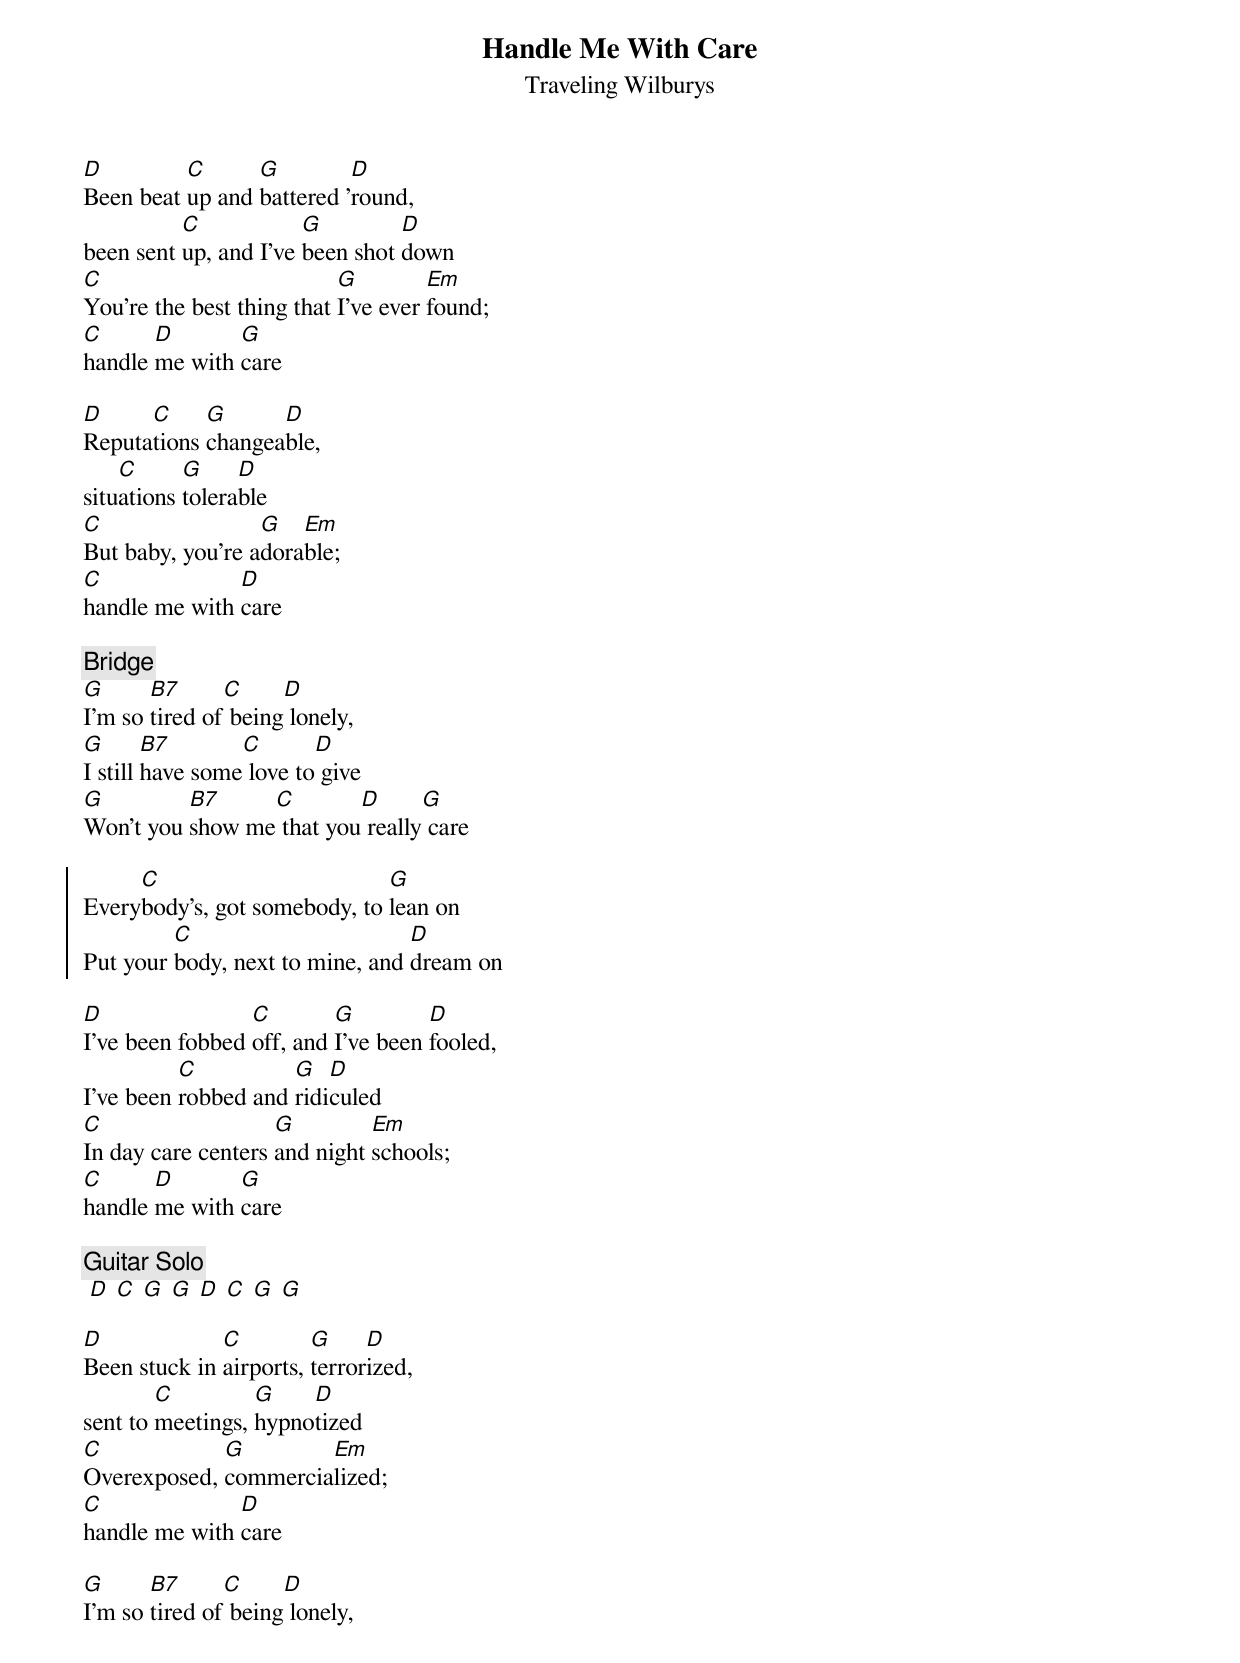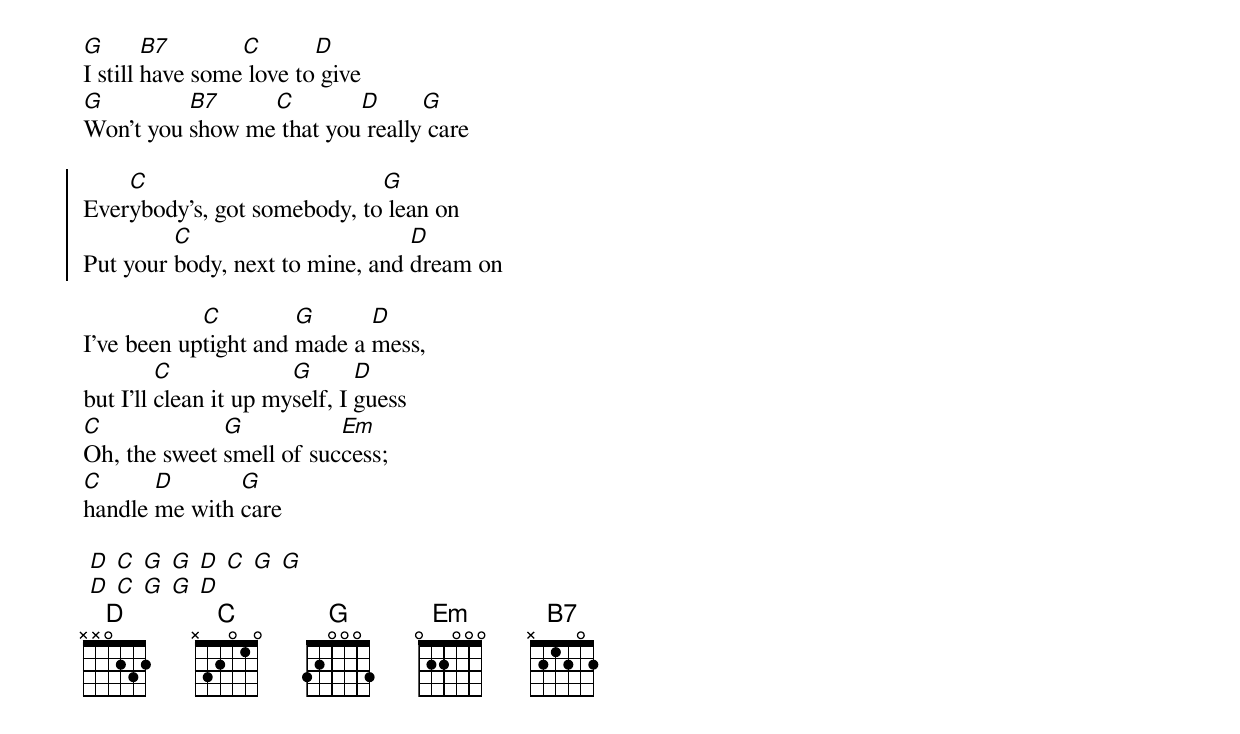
{title: Handle Me With Care}
{subtitle: Traveling Wilburys}

[D]Been beat [C]up and [G]battered '[D]round,
been sent [C]up, and I've [G]been shot [D]down
[C]You're the best thing that [G]I've ever [Em]found;
[C]handle [D]me with [G]care

[D]Reputa[C]tions [G]changea[D]ble,
situ[C]ations [G]tolera[D]ble
[C]But baby, you're a[G]dora[Em]ble;
[C]handle me with [D]care

{c:Bridge}
[G]I'm so [B7]tired of[C] being[D] lonely,
[G]I still [B7]have some[C] love to[D] give
[G]Won't you [B7]show me[C] that you[D] really[G] care
{soc}

Every[C]body’s, got somebody, to [G]lean on
Put your [C]body, next to mine, and [D]dream on
{eoc}

[D]I've been fobbed [C]off, and [G]I've been [D]fooled,
I've been [C]robbed and [G]ridi[D]culed
[C]In day care centers [G]and night [Em]schools;
[C]handle [D]me with [G]care

{c:Guitar Solo}
 [D] [C] [G] [G] [D] [C] [G] [G]

[D]Been stuck in [C]airports, [G]terror[D]ized,
sent to [C]meetings, [G]hypno[D]tized
[C]Overexposed, [G]commercia[Em]lized;
[C]handle me with [D]care

[G]I'm so [B7]tired of[C] being[D] lonely,
[G]I still [B7]have some[C] love to[D] give
[G]Won't you [B7]show me[C] that you[D] really[G] care

{soc}
Ever[C]ybody’s, got somebody, to[G] lean on
Put your [C]body, next to mine, and [D]dream on
{eoc}

I've been up[C]tight and [G]made a [D]mess,
but I'll [C]clean it up my[G]self, I [D]guess
[C]Oh, the sweet [G]smell of suc[Em]cess;
[C]handle [D]me with [G]care

 [D] [C] [G] [G] [D] [C] [G] [G]
 [D] [C] [G] [G] [D]
